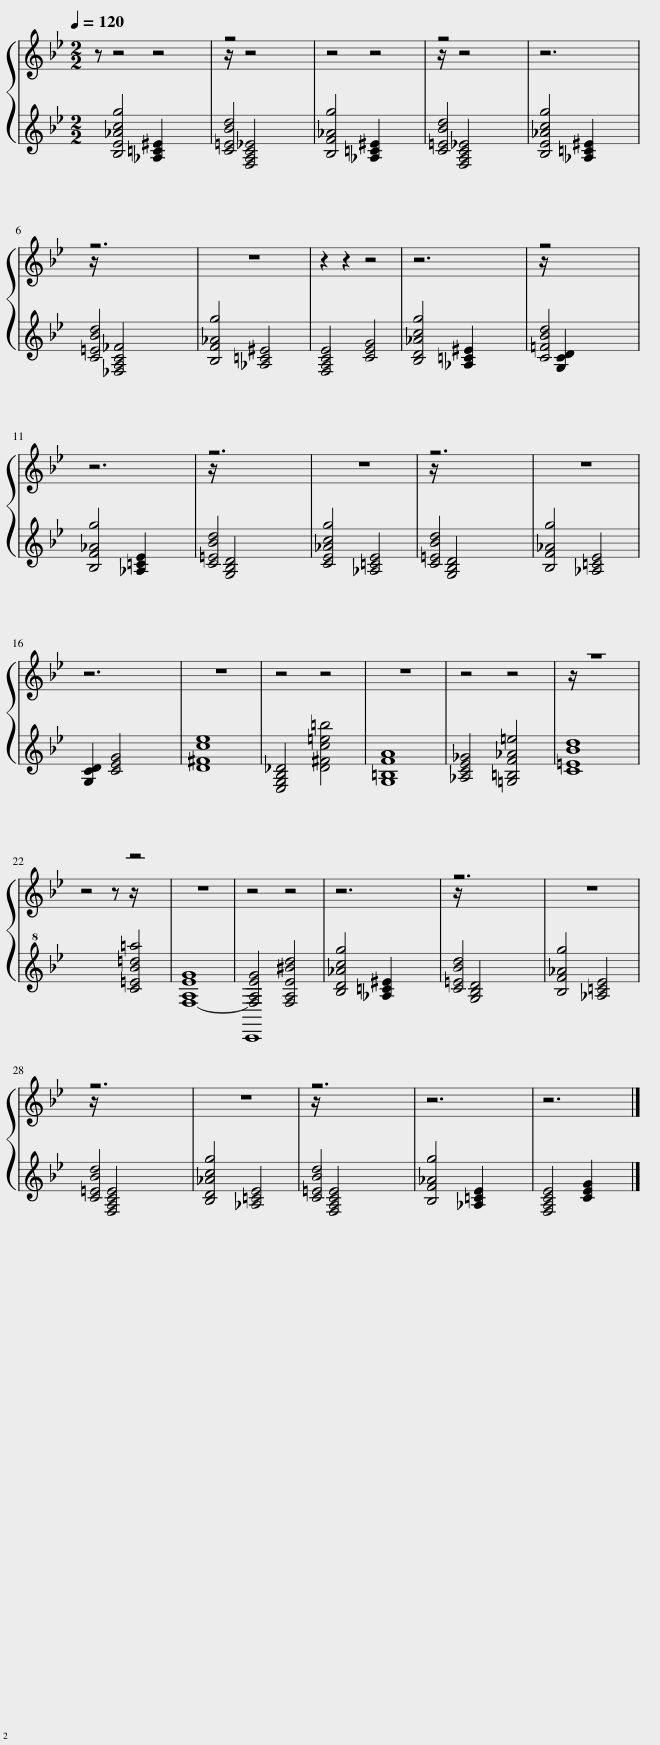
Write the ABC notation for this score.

X:1
%%score { 1 | ( 2 3 4 ) }
L:1/8
Q:1/4=120
M:2/2
I:linebreak $
K:Bb
V:1 treble
V:2 treble
V:3 treble
V:4 treble
V:1
 z z4 z4 | z/ z4 x7/2 | z4 z4 | z/ z4 x7/2 | z6 x2 |$ %5
 z/[I:staff +1] [_F,A,C_F]4[I:staff -1] x7/2 | z8 | z2 z2 z4 | z6 x2 | z/[I:staff +1] [G,CD]2[I:staff -1] x11/2 |$ %10
 z6 x2 | z/[I:staff +1] [G,B,D]4[I:staff -1] x7/2 | z8 | z/[I:staff +1] [G,B,D]4[I:staff -1] x7/2 | z8 |$ %15
 z6 x2 | z8 | z4 z4 | z8 | z4 z4 | %20
 z/ x15/2 |$ z4 z z/ x7/2 | z8 | z4 z4 | z6 x2 | %25
 z/[I:staff +1] [GBd]4[I:staff -1] x7/2 | z8 |$ z/[I:staff +1] [F,A,CE]4[I:staff -1] x7/2 | z8 | z/[I:staff +1] [F,A,CE]4[I:staff -1] x7/2 | %30
 z6 x2 | z6 x2 |] %32
V:2
 x [B,E_Acg]4 [_A,=C^E]2 x2 | z4 x4 | [B,F_Ag]4 [_A,=C^E]2 x2 | z4 x4 | [B,E_Acg]4 [_A,=C^E]2 x2 |$ %5
 z6 x2 | [B,F_Ag]4 [_A,=C^E]4 | [F,A,CE]4 [CEG]4 | [B,D_Acg]4 [_A,=C^E]2 x2 | z4 x4 |$ %10
 [B,F_Ag]4 [_A,=CE]2 x2 | z6 x2 | [CE_Acg]4 [_A,=CE]4 | z6 x2 | [B,F_Ag]4 [_A,=CE]4 |$ %15
 [G,CD]2 [CEG]4 x2 | [ce]8 | [E,G,B,_D]4 [D^Fc=e=b]4 | [FA]8 | [_A,CE_G]4 [=G,=B,F_A=e]4 | %20
 z8 |$ x5 z4 | [eg]8 | C,8 | [Bd_ac'g']4 [_A=c^e]2 x2 | %25
 z6 x2 | [Bf_ag']4 [_A=ce]4 |$ z6 x2 | [B,D_Acg]4 [_A,=CE]4 | z6 x2 | %30
 [B,F_Ag]4 [_A,=CE]2 x2 | [F,A,CE]4 [CEG]2 x2 |] %32
V:3
 x9 | [C=EBd]4 x4 | x8 | [C=EBd]4 x4 | x8 |$ %5
 [C=EBd]4 x4 | x8 | x8 | x8 | [C=FBd]4 x4 |$ %10
 x8 | [C=EBd]4 x4 | x8 | [C=EBd]4 x4 | x8 |$ %15
 x8 | [D^F]8 | x8 | [G,=B,]8 | x8 | %20
 [Bd]8 |$ x5 [c=eb=d'=a']4 | [F-A]8 | [FAeg]4 [FAe^bd']4 | x8 | %25
 [c=ebd']4 x4 | x8 |$ [C=EBd]4 x4 | x8 | [C=EBd]4 x4 | %30
 x8 | x8 |] %32
V:4
 x9 | x/ [F,A,C_E]4 x7/2 | x8 | x/ [F,A,C_E]4 x7/2 | x8 |$ %5
 x8 | x8 | x8 | x8 | x8 |$ %10
 x8 | x8 | x8 | x8 | x8 |$ %15
 x8 | x8 | x8 | x8 | x8 | %20
 [C=E]8 |$ x9 | x8 | x8 | x8 | %25
 x8 | x8 |$ x8 | x8 | x8 | %30
 x8 | x8 |] %32
